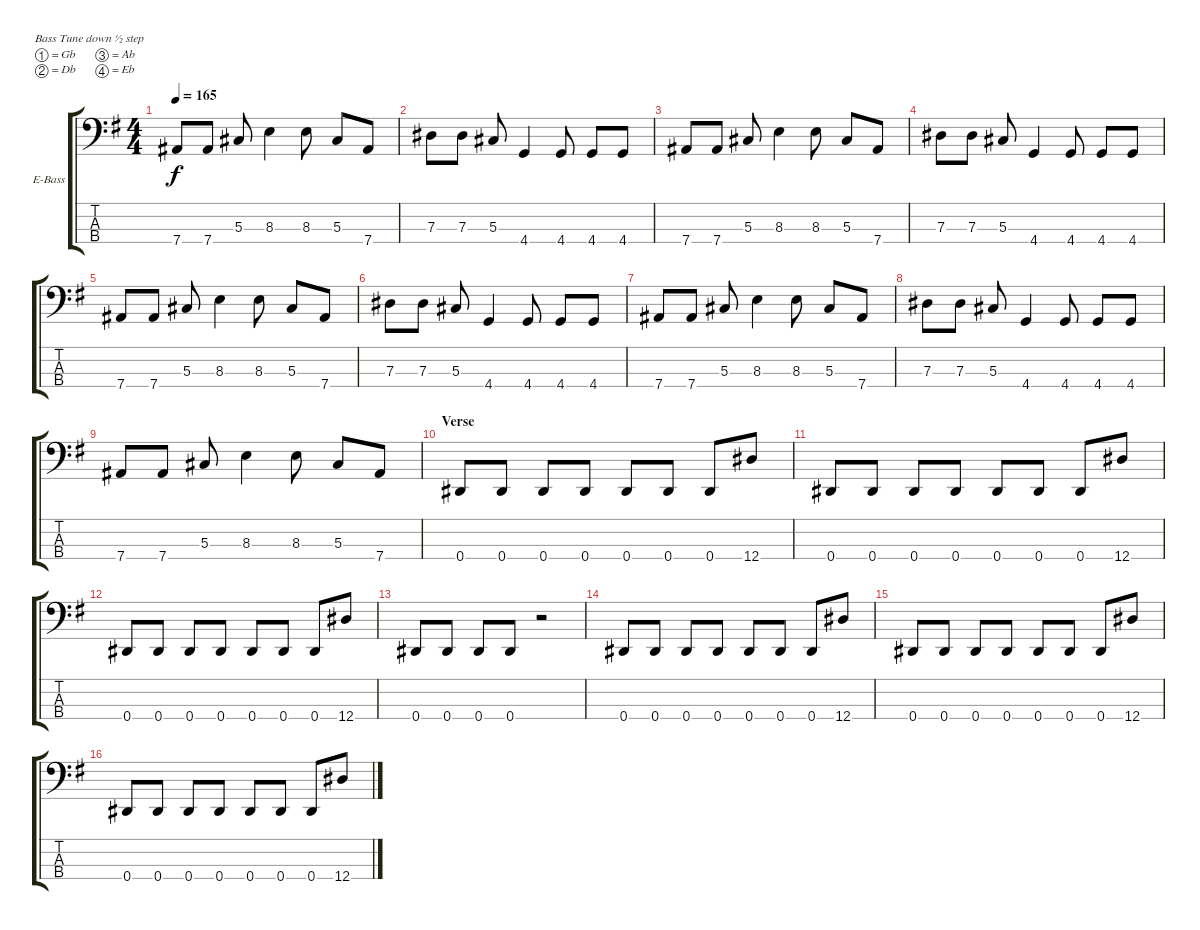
\defaultSystemsLayout 4
\bracketExtendMode groupsimilarinstruments
\firstSystemTrackNameOrientation horizontal
\otherSystemsTrackNameOrientation horizontal
\track ("Electric Bass" "E-Bass") {instrument electricbassfinger}
\staff {score tabs}
\tuning (Gb2 Db2 Ab1 Eb1)
\ts (4 4)
\tempo 165
\clef f4
\scale
1.05549
\ks g
7.4.8{dy f} 7.4.8 5.3.8 8.3.4 8.3.8 5.3.8 7.4.8 |
\scale
0.944515 7.3.8 7.3.8 5.3.8 4.4.4 4.4.8 4.4.8 4.4.8 |
\scale
1.05549 7.4.8 7.4.8 5.3.8 8.3.4 8.3.8 5.3.8 7.4.8 |
\scale
0.944515 7.3.8 7.3.8 5.3.8 4.4.4 4.4.8 4.4.8 4.4.8 |
\scale
1.05549 7.4.8 7.4.8 5.3.8 8.3.4 8.3.8 5.3.8 7.4.8 |
\scale
0.944515 7.3.8 7.3.8 5.3.8 4.4.4 4.4.8 4.4.8 4.4.8 |
\scale
1.05549 7.4.8 7.4.8 5.3.8 8.3.4 8.3.8 5.3.8 7.4.8 |
\scale
0.944515 7.3.8 7.3.8 5.3.8 4.4.4 4.4.8 4.4.8 4.4.8 |
\scale
1.05549 7.4.8 7.4.8 5.3.8 8.3.4 8.3.8 5.3.8 7.4.8 |
\section ("" "Verse")
\scale
0.944515 0.4.8 0.4.8 0.4.8 0.4.8 0.4.8 0.4.8 0.4.8 12.4.8 |
\scale
1.05549 0.4.8 0.4.8 0.4.8 0.4.8 0.4.8 0.4.8 0.4.8 12.4.8 |
\scale
0.944515 0.4.8 0.4.8 0.4.8 0.4.8 0.4.8 0.4.8 0.4.8 12.4.8 |
\scale
1.05549 0.4.8 0.4.8 0.4.8 0.4.8 r.2 |
\scale
0.944515 0.4.8 0.4.8 0.4.8 0.4.8 0.4.8 0.4.8 0.4.8 12.4.8 |
\scale
1.05549 0.4.8 0.4.8 0.4.8 0.4.8 0.4.8 0.4.8 0.4.8 12.4.8 |
\scale
0.944515 0.4.8 0.4.8 0.4.8 0.4.8 0.4.8 0.4.8 0.4.8 12.4.8
